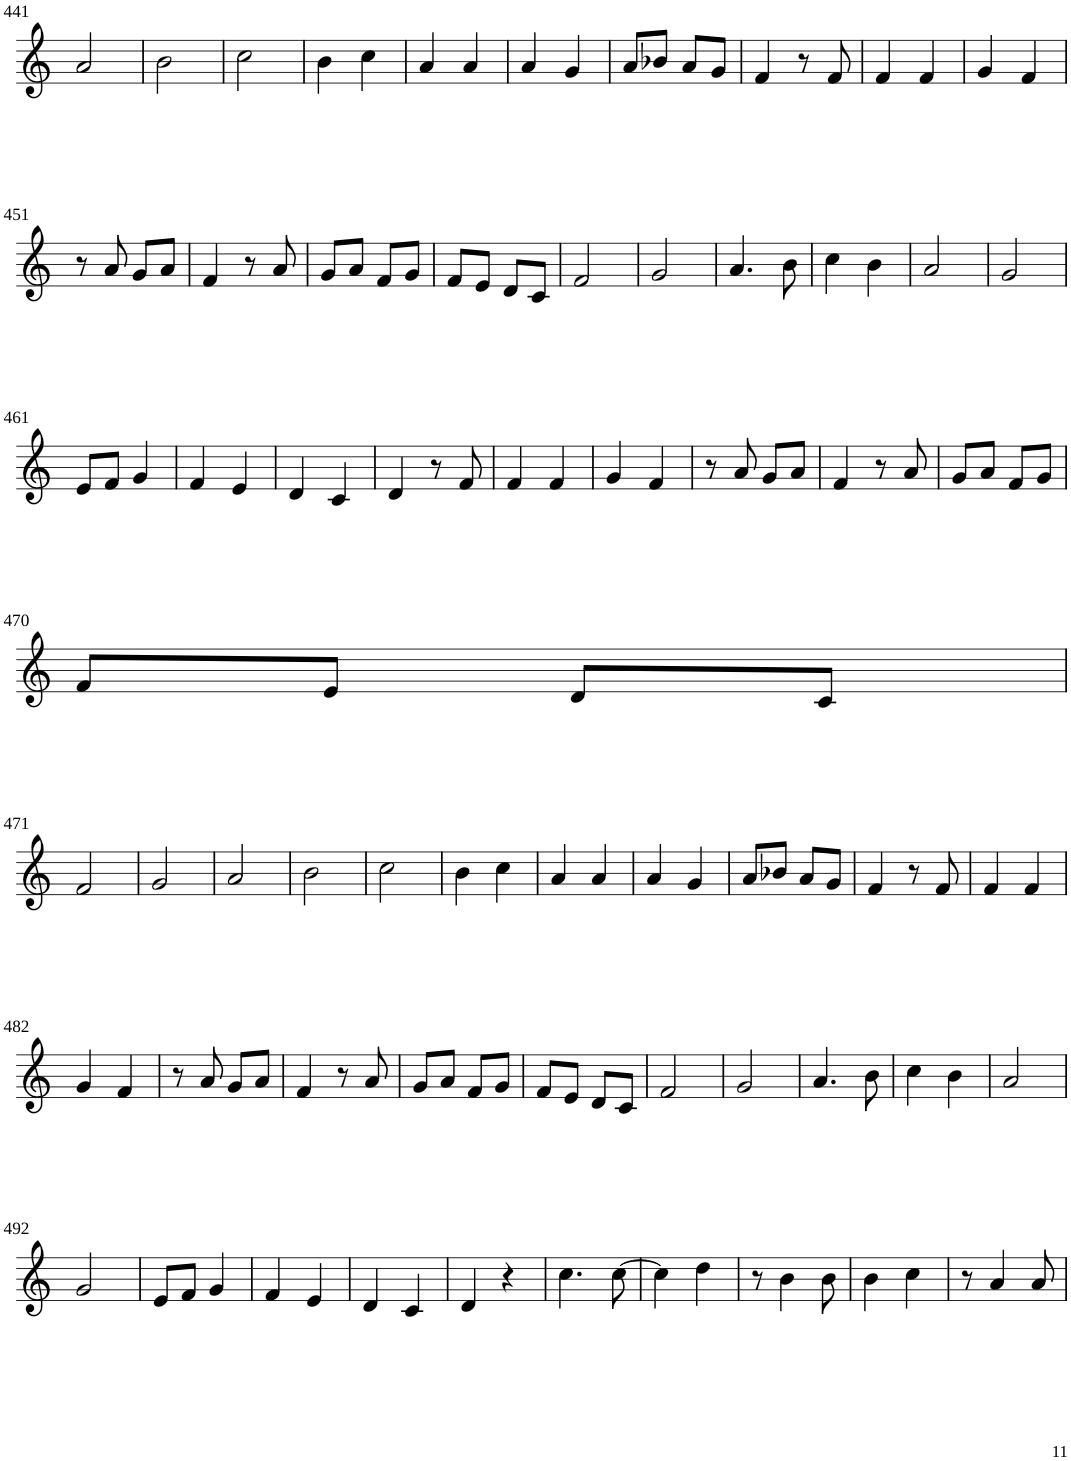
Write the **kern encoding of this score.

**kern
*part1
*staff1
*I"Violin
!!LO:PB:g=z
*clefG2
*k[]
*M2/4
=441
2a/
=442
2b\
=443
2cc\
=444
4b\
4cc\
=445
4a/
4a/
=446
4a/
4g/
=447
8a/L
8b-X/J
8a/L
8g/J
=448
4f/
8r
8f/
=449
4f/
4f/
=450
4g/
4f/
!!LO:LB:g=z
=451
8r
8a/
8g/L
8a/J
=452
4f/
8r
8a/
=453
8g/L
8a/J
8f/L
8g/J
=454
8f/L
8e/J
8d/L
8c/J
=455
2f/
=456
2g/
=457
4.a/
8b\
=458
4cc\
4b\
=459
2a/
=460
2g/
!!LO:LB:g=z
=461
8e/L
8f/J
4g/
=462
4f/
4e/
=463
4d/
4c/
=464
4d/
8r
8f/
=465
4f/
4f/
=466
4g/
4f/
=467
8r
8a/
8g/L
8a/J
=468
4f/
8r
8a/
=469
8g/L
8a/J
8f/L
8g/J
!!LO:LB:g=z
=470
8f/L
8e/J
8d/L
8c/J
!!LO:LB:g=z
=471
2f/
=472
2g/
=473
2a/
=474
2b\
=475
2cc\
=476
4b\
4cc\
=477
4a/
4a/
=478
4a/
4g/
=479
8a/L
8b-X/J
8a/L
8g/J
=480
4f/
8r
8f/
=481
4f/
4f/
!!LO:LB:g=z
=482
4g/
4f/
=483
8r
8a/
8g/L
8a/J
=484
4f/
8r
8a/
=485
8g/L
8a/J
8f/L
8g/J
=486
8f/L
8e/J
8d/L
8c/J
=487
2f/
=488
2g/
=489
4.a/
8b\
=490
4cc\
4b\
=491
2a/
!!LO:LB:g=z
=492
2g/
=493
8e/L
8f/J
4g/
=494
4f/
4e/
=495
4d/
4c/
=496
4d/
4r
=497
4.cc\
[8cc\
=498
4cc\]
4dd\
=499
8r
4b\
8b\
=500
4b\
4cc\
=501
8r
4a/
8a/
=
*-
